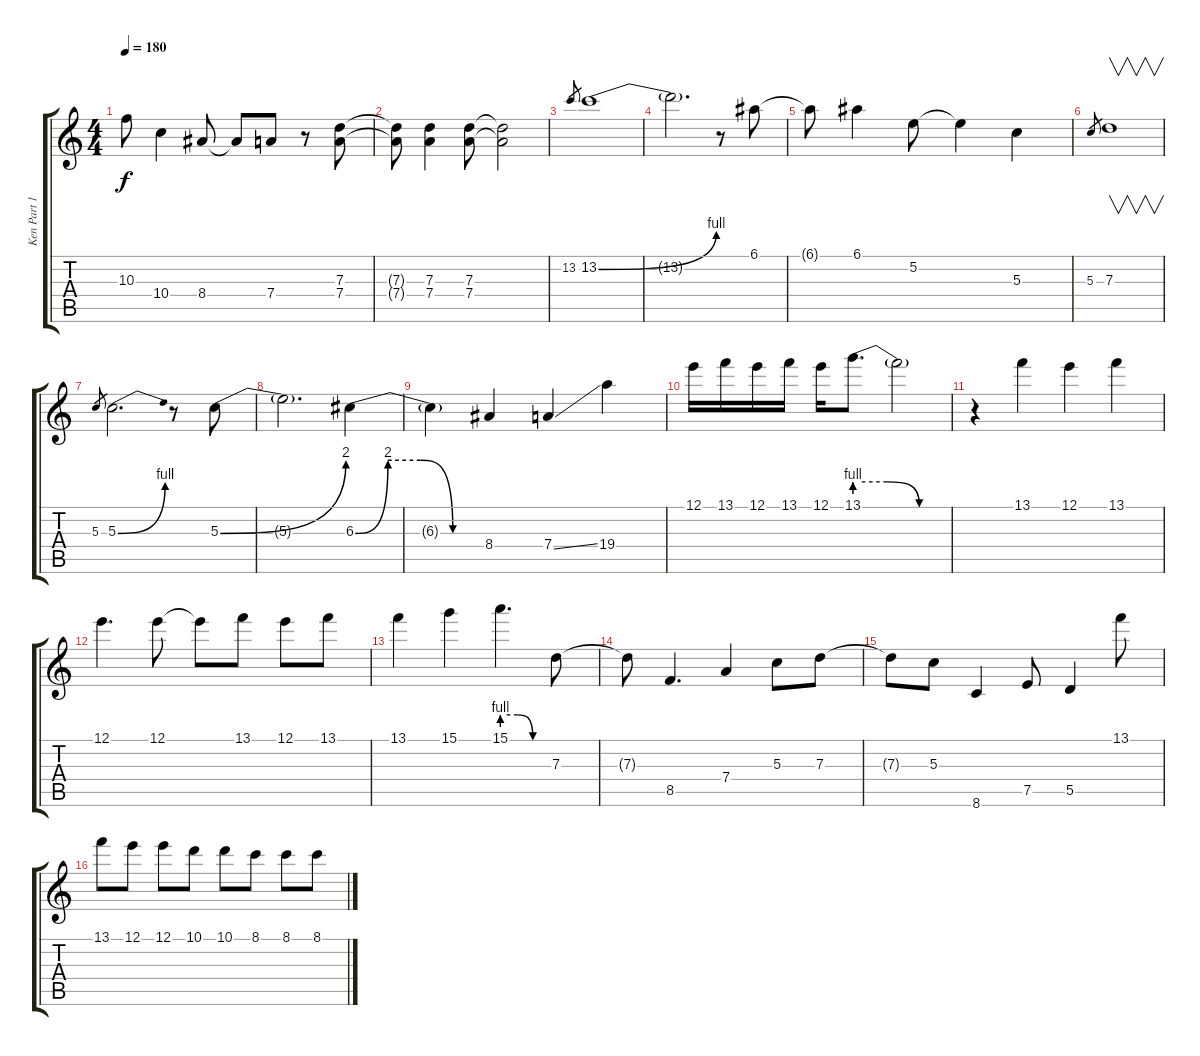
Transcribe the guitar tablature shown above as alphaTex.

\track ("Ken Part 1" "Ken Part 1") {instrument distortionguitar}
\staff {score tabs}
\tuning (E4 B3 G3 D3 A2 E2) {hide}
\ts (4 4)
\tempo 180
\clef g2
\ks c
10.3{t}.8{dy f} 10.4.4 8.4.8 8.4{t}.8 7.4.8 r.8 (7.3 7.4).8 |
(7.3{t} 7.4{t}).8 (7.3 7.4).4 (7.3 7.4).8 (7.3{t} 7.4{t}).2 |
13.2.8{gr} 13.2{be (bend 0 0 60 4)}.1 |
13.2{t}.2{d} r.8 6.1.8 |
6.1{t}.8 6.1.4 5.2.8 5.2{t}.4 5.3.4 |
5.3.8{gr} 7.3.1{v} |
5.3.8{gr} 5.3{be (bend 0 0 60 4)}.2{d} r.8 5.3{be (bend 0 0 60 8)}.8 |
5.3{t}.2{d} 6.3{be (custom 0 0 15 8 30 8 45 0 60 0)}.4 |
6.3{t}.4 8.4.4 7.4{ss}.4 19.4.4 |
12.1.16 13.1.16 12.1.16 13.1.16 12.1.16 13.1{be (custom 0 4 20 4 40 0 60 0)}.8{d} 13.1{t}.2 |
r.4 13.1.4 12.1.4 13.1.4 |
12.1.4{d} 12.1.8 12.1{t}.8 13.1.8 12.1.8 13.1.8 |
13.1.4 15.1.4 15.1{be (custom 0 4 20 4 40 0 60 0)}.4{d} 7.3.8 |
7.3{t}.8 8.5.4{d} 7.4.4 5.3.8 7.3.8 |
7.3{t}.8 5.3.8 8.6.4 7.5.8 5.5.4 13.1.8 |
13.1.8 12.1.8 12.1.8 10.1.8 10.1.8 8.1.8 8.1.8 8.1.8
